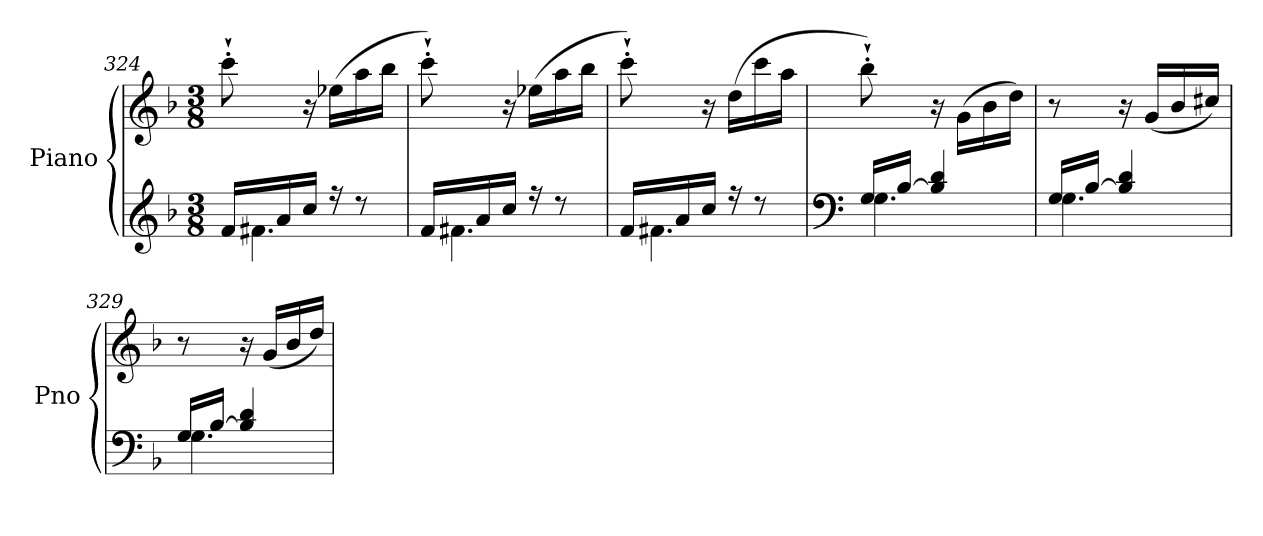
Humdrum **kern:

**kern	**kern	**dynam
*part1	*part1	*part1
*staff2	*staff1	*staff1/2
*I"Piano	*	*
*I'Pno	*	*
!!LO:LB:g=z
*clefG2	*clefG2	*
*k[b-]	*k[b-]	*
*M3/8	*M3/8	*
=324	=324	=324
*^	*	*
16f/LL	4.f#X\	8ccc`'\	.
16a/	.	.	.
16cc/JJ	.	16r	.
16r	.	(16ee-X\LL	.
8r	.	16aa\	.
.	.	16bb-\JJ	.
=325	=325	=325	=325
16f/LL	4.f#X\	8ccc`'\)	.
16a/	.	.	.
16cc/JJ	.	16r	.
16r	.	(16ee-X\LL	.
8r	.	16aa\	.
.	.	16bb-\JJ	.
=326	=326	=326	=326
16f/LL	4.f#X\	8ccc`'\)	.
16a/	.	.	.
16cc/JJ	.	16r	.
16r	.	(16dd\LL	.
8r	.	16ccc\	.
.	.	16aa\JJ	.
=327	=327	=327	=327
*clefF4	*	*	*
16G/LL	4.G\	8bb-`'\)	.
[16B-/JJ	.	.	.
4B-/] 4d/	.	16r	.
!	!	!	!LO:DY:b
.	.	(16g\LL	other-dynamics
.	.	16b-\	.
.	.	16dd\JJ)	.
!!LO:PB:g=z
=328	=328	=328	=328
16G/LL	4.G\	8r	.
[16B-/JJ	.	.	.
4B-/] 4d/	.	16r	.
.	.	(16g/LL	.
.	.	16b-/	.
.	.	16cc#X/JJ)	.
!!LO:LB:g=z
=329	=329	=329	=329
16G/LL	4.G\	8r	.
[16B-/JJ	.	.	.
4B-/] 4d/	.	16r	.
.	.	(16g/LL	.
.	.	16b-/	.
.	.	16dd/JJ)	.
*v	*v	*	*
=	=	=
*-	*-	*-
